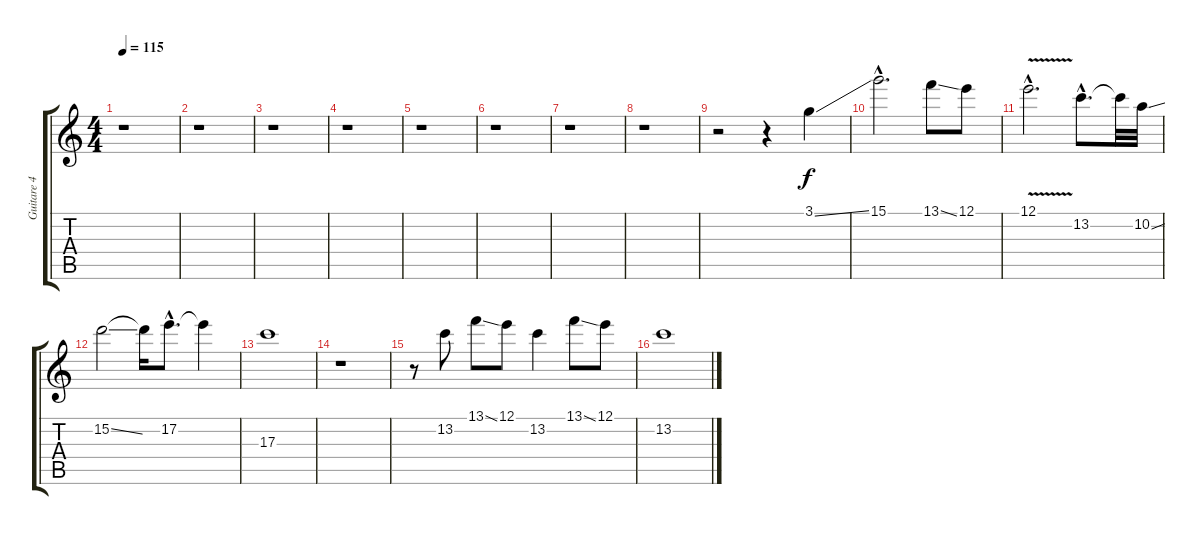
\track ("Guitare 4" "Guitare 4") {instrument electricguitarjazz}
\staff {score tabs}
\tuning (E4 B3 G3 D3 A2 E2) {hide}
\ts (4 4)
\tempo 115
\clef g2
\ks c
r.1{dy f} |
r.1 |
r.1 |
r.1 |
r.1 |
r.1 |
r.1 |
r.1 |
r.2 r.4 3.1{ss}.4 |
15.1{hac}.2{d} 13.1{ss}.8 12.1.8 |
12.1{v hac}.2{d} 13.2{hac}.8{d} 13.2{t}.32 10.2{ss}.32 |
15.2{ss}.2 15.2{t}.16 17.2{hac}.8{d} 17.2{t}.4 |
17.3.1 |
r.1 |
r.8 13.2.8 13.1{ss}.8 12.1.8 13.2.4 13.1{ss}.8 12.1.8 |
13.2.1
